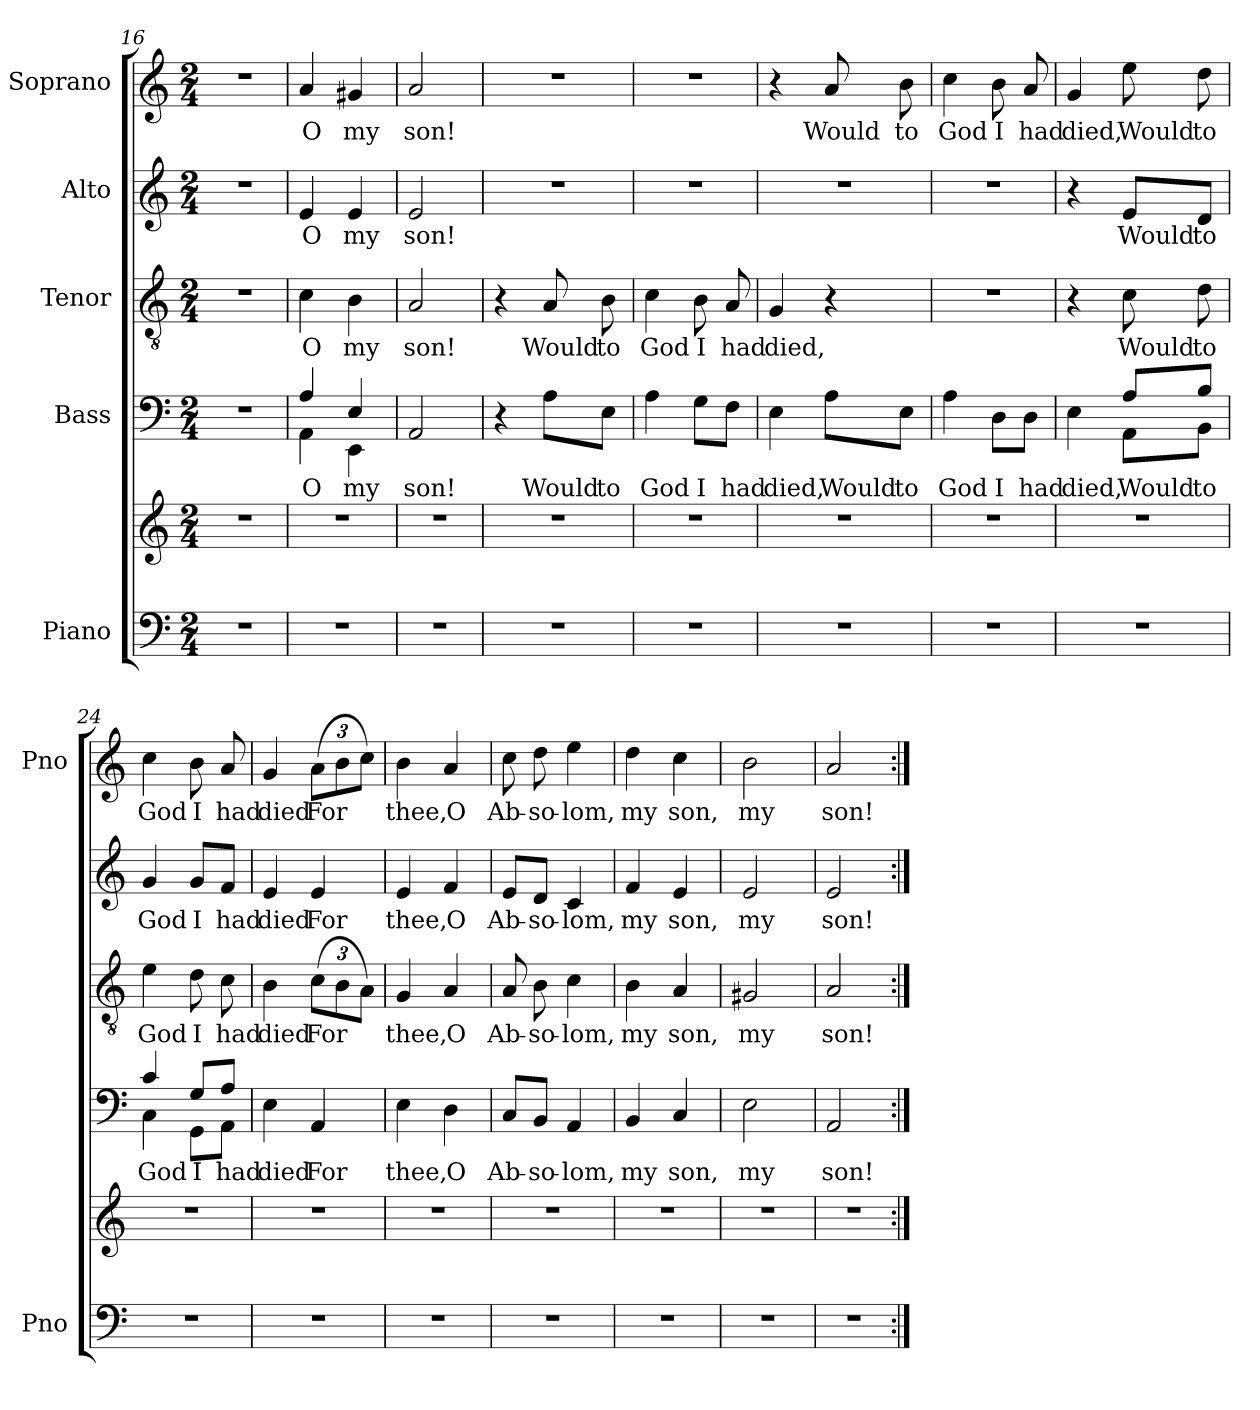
**kern	**kern	**kern	**text	**kern	**text	**kern	**text	**kern	**text
*part5	*part5	*part4	*part4	*part3	*part3	*part2	*part2	*part1	*part1
*staff6	*staff5	*staff4	*staff4	*staff3	*staff3	*staff2	*staff2	*staff1	*staff1
*I"Piano	*	*I"Bass	*	*I"Tenor	*	*I"Alto	*	*I"Soprano	*
*I'Pno	*	*	*	*	*	*	*	*I'Pno	*
*clefF4	*clefG2	*clefF4	*	*clefGv2	*	*clefG2	*	*clefG2	*
*k[]	*k[]	*k[]	*	*k[]	*	*k[]	*	*k[]	*
*a:	*a:	*a:	*	*a:	*	*a:	*	*a:	*
*M2/4	*M2/4	*M2/4	*	*M2/4	*	*M2/4	*	*M2/4	*
=16	=16	=16	=16	=16	=16	=16	=16	=16	=16
2r	2r	2r	.	2r	.	2r	.	2r	.
=17	=17	=17	=17	=17	=17	=17	=17	=17	=17
*	*	*^	*	*	*	*	*	*	*
2r	2r	4A/	4AA\	O	4c\	O	4e/	O	4a/	O
.	.	4E/	4EE\	my	4B\	my	4e/	my	4g#X/	my
*	*	*v	*v	*	*	*	*	*	*	*
=18	=18	=18	=18	=18	=18	=18	=18	=18	=18
2r	2r	2AA/	son!	2A/	son!	2e/	son!	2a/	son!
=19	=19	=19	=19	=19	=19	=19	=19	=19	=19
2r	2r	4r	.	4r	.	2r	.	2r	.
.	.	8A\L	Would	8A/	Would	.	.	.	.
.	.	8E\J	to	8B\	to	.	.	.	.
=20	=20	=20	=20	=20	=20	=20	=20	=20	=20
2r	2r	4A\	God	4c\	God	2r	.	2r	.
.	.	8G\L	I	8B\	I	.	.	.	.
.	.	8F\J	had	8A/	had	.	.	.	.
!!LO:LB:g=z
=21	=21	=21	=21	=21	=21	=21	=21	=21	=21
2r	2r	4E\	died,	4G/	died,	2r	.	4r	.
.	.	8A\L	Would	4r	.	.	.	8a/	Would
.	.	8E\J	to	.	.	.	.	8b\	to
=22	=22	=22	=22	=22	=22	=22	=22	=22	=22
2r	2r	4A\	God	2r	.	2r	.	4cc\	God
.	.	8D\L	I	.	.	.	.	8b\	I
.	.	8D\J	had	.	.	.	.	8a/	had
=23	=23	=23	=23	=23	=23	=23	=23	=23	=23
*	*	*^	*	*	*	*	*	*	*
2r	2r	4E\	4ryy	died,	4r	.	4r	.	4g/	died,
.	.	8A/L	8AA\L	Would	8c\	Would	8e/L	Would	8ee\	Would
.	.	8B/J	8BB\J	to	8d\	to	8d/J	to	8dd\	to
=24	=24	=24	=24	=24	=24	=24	=24	=24	=24	=24
2r	2r	4c/	4C\	God	4e\	God	4g/	God	4cc\	God
.	.	8G/L	8GG\L	I	8d\	I	8g/L	I	8b\	I
.	.	8A/J	8AA\J	had	8c\	had	8f/J	had	8a/	had
*	*	*v	*v	*	*	*	*	*	*	*
=25	=25	=25	=25	=25	=25	=25	=25	=25	=25
2r	2r	4E\	died	4B\	died	4e/	died	4g/	died
*	*	*	*	*Xbrackettup	*	*	*	*Xbrackettup	*
.	.	4AA/	For	(12c\L	For	4e/	For	(12a\L	For
.	.	.	.	12B\	.	.	.	12b\	.
.	.	.	.	12A\J)	.	.	.	12cc\J)	.
!!LO:LB:g=z
=26	=26	=26	=26	=26	=26	=26	=26	=26	=26
2r	2r	4E\	thee,	4G/	thee,	4e/	thee,	4b\	thee,
.	.	4D\	O	4A/	O	4f/	O	4a/	O
=27	=27	=27	=27	=27	=27	=27	=27	=27	=27
2r	2r	8C/L	Ab-	8A/	Ab-	8e/L	Ab-	8cc\	Ab-
.	.	8BB/J	-so-	8B\	-so-	8d/J	-so-	8dd\	-so-
.	.	4AA/	-lom,	4c\	-lom,	4c/	-lom,	4ee\	-lom,
=28	=28	=28	=28	=28	=28	=28	=28	=28	=28
2r	2r	4BB/	my	4B\	my	4f/	my	4dd\	my
.	.	4C/	son,	4A/	son,	4e/	son,	4cc\	son,
=29	=29	=29	=29	=29	=29	=29	=29	=29	=29
2r	2r	2E\	my	2G#X/	my	2e/	my	2b\	my
=30	=30	=30	=30	=30	=30	=30	=30	=30	=30
2r	2r	2AA/	son!	2A/	son!	2e/	son!	2a/	son!
=:|!	=:|!	=:|!	=:|!	=:|!	=:|!	=:|!	=:|!	=:|!	=:|!
*-	*-	*-	*-	*-	*-	*-	*-	*-	*-
